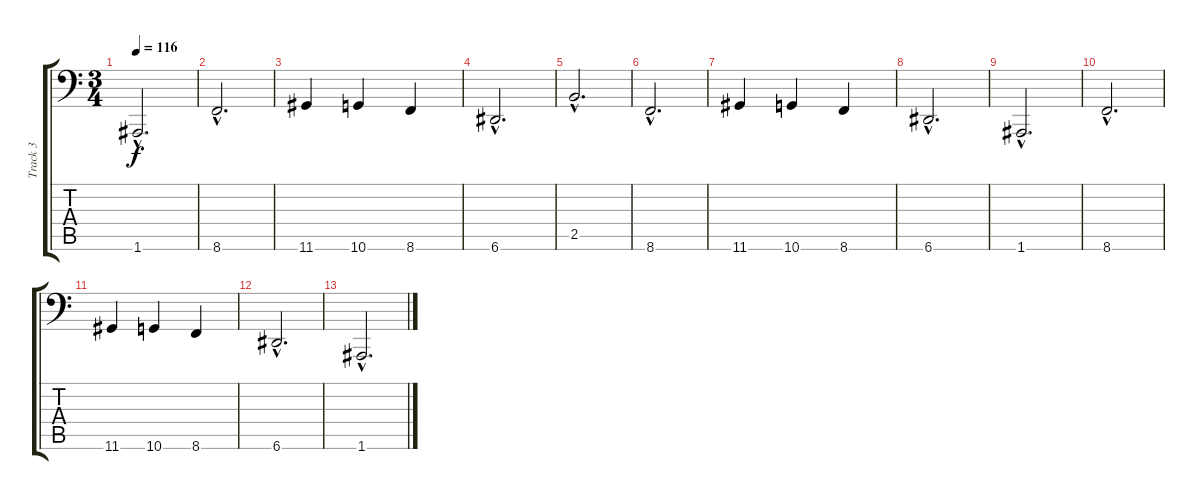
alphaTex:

\track ("Track 3" "Track 3") {instrument cello}
\staff {score tabs}
\tuning (E4 B3 G3 D3 A2 A1) {hide}
\ts (3 4)
\tempo 116
\clef f4
\ks c
1.6{hac}.2{d dy f} |
8.6{hac}.2{d} |
11.6.4 10.6.4 8.6.4 |
6.6{hac}.2{d} |
2.5{hac}.2{d} |
8.6{hac}.2{d} |
11.6.4 10.6.4 8.6.4 |
6.6{hac}.2{d} |
1.6{hac}.2{d} |
8.6{hac}.2{d} |
11.6.4 10.6.4 8.6.4 |
6.6{hac}.2{d} |
1.6{hac}.2{d}
